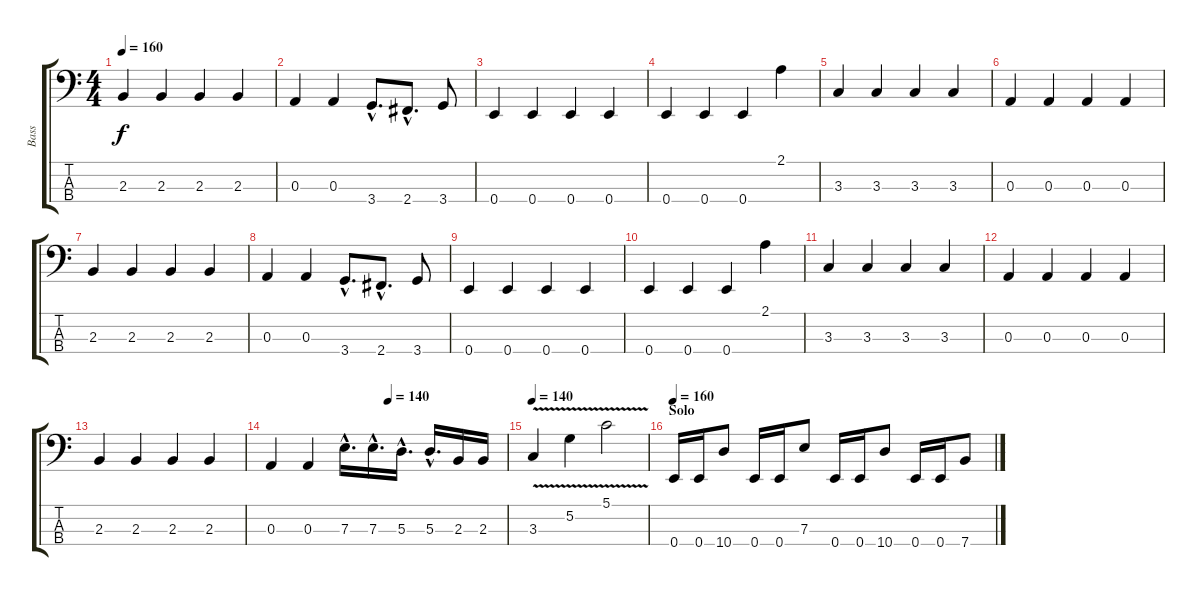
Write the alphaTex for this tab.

\track ("Bass" "Bass") {instrument electricbasspick}
\staff {score tabs}
\tuning (G2 D2 A1 E1) {hide}
\ts (4 4)
\tempo 160
\clef f4
\ks c
2.3.4{dy f} 2.3.4 2.3.4 2.3.4 |
0.3.4 0.3.4 3.4{hac}.8{d} 2.4{hac}.8{d} 3.4.8 |
0.4.4 0.4.4 0.4.4 0.4.4 |
0.4.4 0.4.4 0.4.4 2.1.4 |
3.3.4 3.3.4 3.3.4 3.3.4 |
0.3.4 0.3.4 0.3.4 0.3.4 |
2.3.4 2.3.4 2.3.4 2.3.4 |
0.3.4 0.3.4 3.4{hac}.8{d} 2.4{hac}.8{d} 3.4.8 |
0.4.4 0.4.4 0.4.4 0.4.4 |
0.4.4 0.4.4 0.4.4 2.1.4 |
3.3.4 3.3.4 3.3.4 3.3.4 |
0.3.4 0.3.4 0.3.4 0.3.4 |
2.3.4 2.3.4 2.3.4 2.3.4 |
\tempo (140 0.5)
0.3.4 0.3.4 7.3{hac}.16{d} 7.3{hac}.16{d} 5.3{hac}.16{d} 5.3{hac}.16{d} 2.3.16 2.3.16 |
\tempo 140
3.3{v}.4 5.2{v}.4 5.1{v}.2 |
\section ("" "Solo")
\tempo 160
0.4.16 0.4.16 10.4.8 0.4.16 0.4.16 7.3.8 0.4.16 0.4.16 10.4.8 0.4.16 0.4.16 7.4.8
